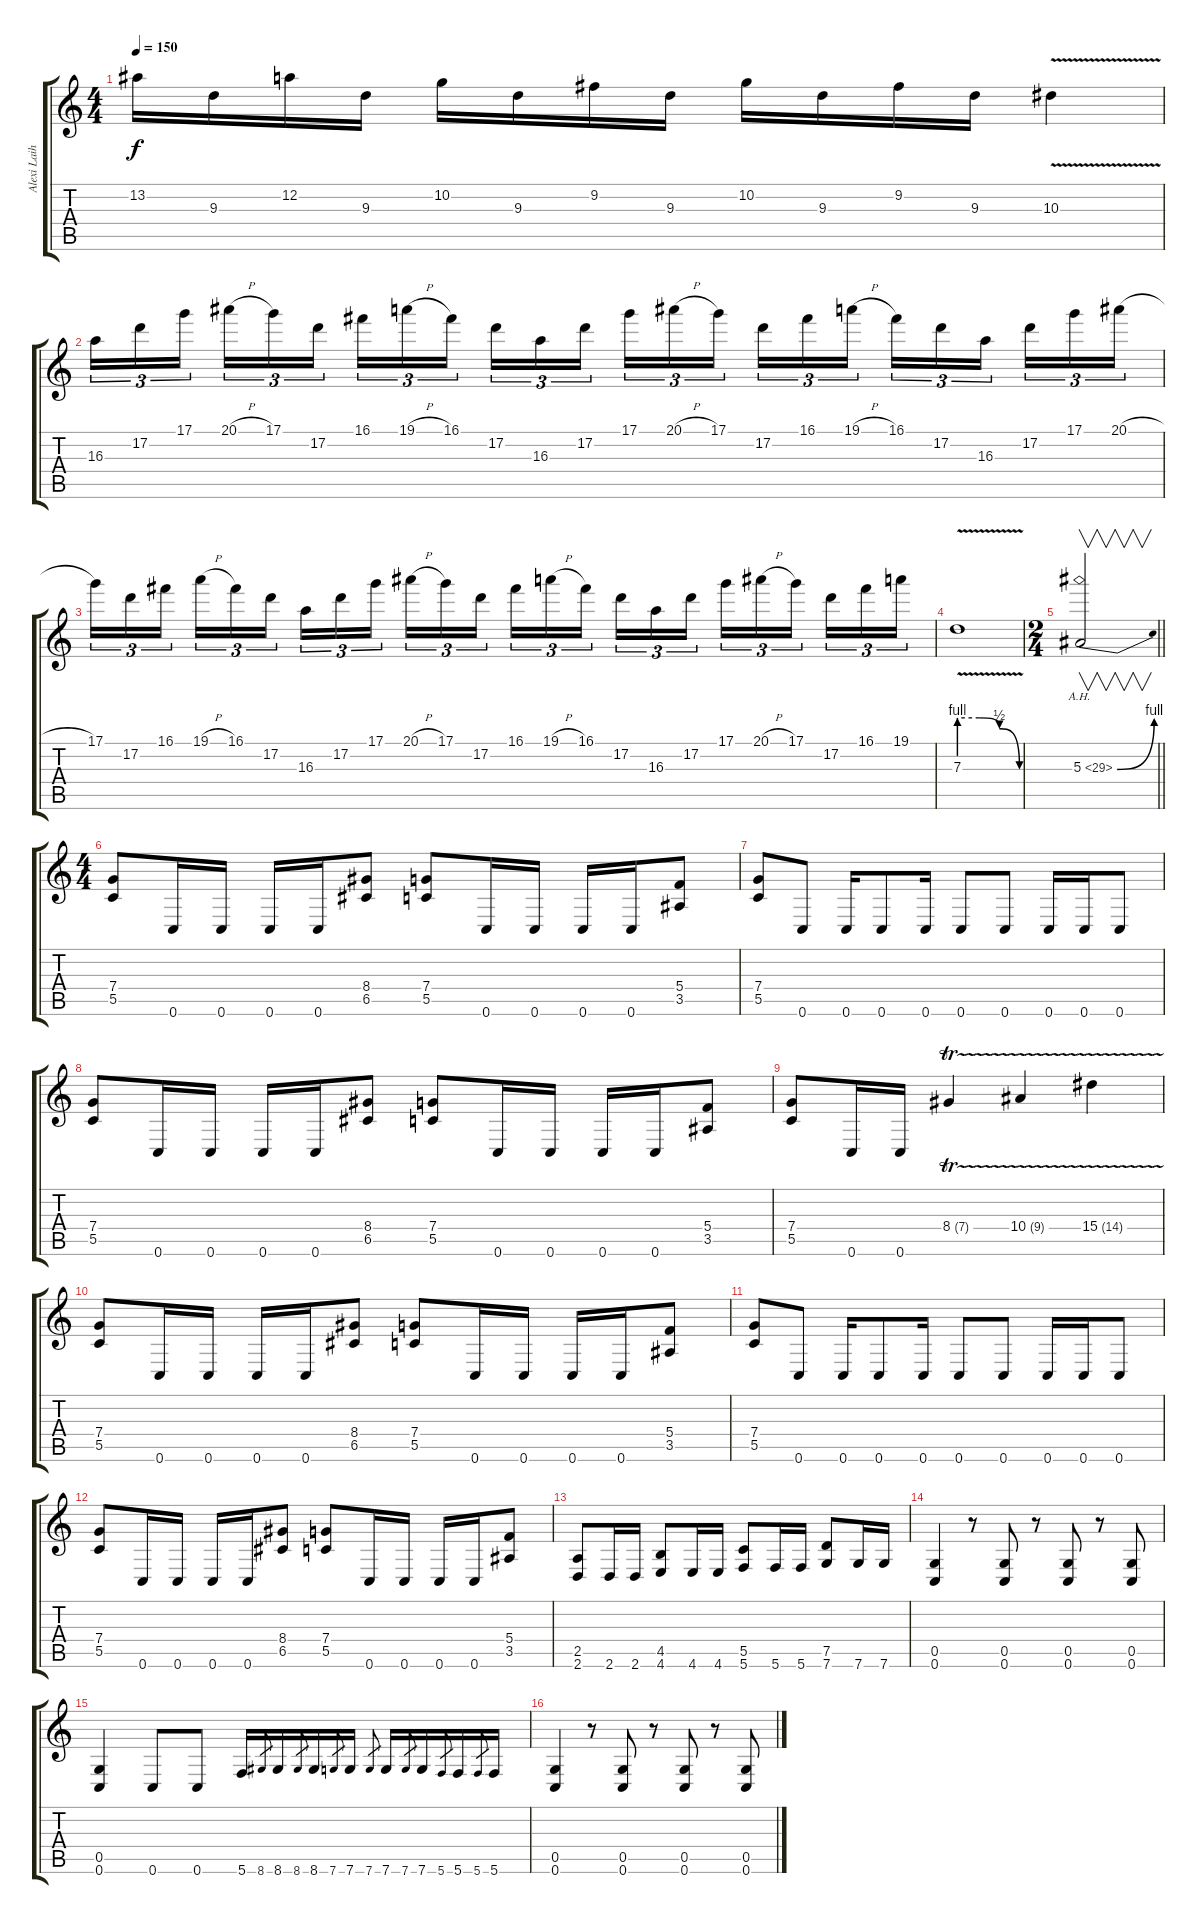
\track ("Alexi Laiho" "Alexi Laih") {instrument distortionguitar}
\staff {score tabs}
\tuning (D4 A3 F3 C3 G2 C2) {hide}
\ts (4 4)
\tempo 150
\clef g2
\ks c
13.2.16{dy f} 9.3.16 12.2.16 9.3.16 10.2.16 9.3.16 9.2.16 9.3.16 10.2.16 9.3.16 9.2.16 9.3.16 10.3{v}.4{instrument guitarharmonics} |
16.3.16{tu (3 2) instrument overdrivenguitar} 17.2.16{tu (3 2)} 17.1.16{tu (3 2) beam splitsecondary} 20.1{h}.16{tu (3 2)} 17.1.16{tu (3 2)} 17.2.16{tu (3 2)} 16.1.16{tu (3 2)} 19.1{h}.16{tu (3 2)} 16.1.16{tu (3 2) beam splitsecondary} 17.2.16{tu (3 2)} 16.3.16{tu (3 2)} 17.2.16{tu (3 2)} 17.1.16{tu (3 2)} 20.1{h}.16{tu (3 2)} 17.1.16{tu (3 2) beam splitsecondary} 17.2.16{tu (3 2)} 16.1.16{tu (3 2)} 19.1{h}.16{tu (3 2)} 16.1.16{tu (3 2)} 17.2.16{tu (3 2)} 16.3.16{tu (3 2) beam splitsecondary} 17.2.16{tu (3 2)} 17.1.16{tu (3 2)} 20.1{h}.16{tu (3 2)} |
17.1.16{tu (3 2)} 17.2.16{tu (3 2)} 16.1.16{tu (3 2) beam splitsecondary} 19.1{h}.16{tu (3 2)} 16.1.16{tu (3 2)} 17.2.16{tu (3 2)} 16.3.16{tu (3 2)} 17.2.16{tu (3 2)} 17.1.16{tu (3 2) beam splitsecondary} 20.1{h}.16{tu (3 2)} 17.1.16{tu (3 2)} 17.2.16{tu (3 2)} 16.1.16{tu (3 2)} 19.1{h}.16{tu (3 2)} 16.1.16{tu (3 2) beam splitsecondary} 17.2.16{tu (3 2)} 16.3.16{tu (3 2)} 17.2.16{tu (3 2)} 17.1.16{tu (3 2)} 20.1{h}.16{tu (3 2)} 17.1.16{tu (3 2) beam splitsecondary} 17.2.16{tu (3 2)} 16.1.16{tu (3 2)} 19.1.16{tu (3 2)} |
7.3{be (custom 0 4 20 4 40 2 60 0) v}.1{instrument guitarharmonics} |
\ts (2 4)
\barLineRight lightlight
5.3{be (bend 0 0 60 4) ah 24}.2{v} |
\ts (4 4)
(7.4 5.5).8{instrument distortionguitar} 0.6.16 0.6.16 0.6.16 0.6.16 (8.4 6.5).8 (7.4 5.5).8 0.6.16 0.6.16 0.6.16 0.6.16 (5.4 3.5).8 |
(7.4 5.5).8 0.6.8 0.6.16 0.6.8 0.6.16 0.6.8 0.6.8 0.6.16 0.6.16 0.6.8 |
(7.4 5.5).8{instrument distortionguitar} 0.6.16 0.6.16 0.6.16 0.6.16 (8.4 6.5).8 (7.4 5.5).8 0.6.16 0.6.16 0.6.16 0.6.16 (5.4 3.5).8 |
(7.4 5.5).8 0.6.16 0.6.16 8.4{tr (7 16)}.4 10.4{tr (9 16)}.4 15.4{tr (14 16)}.4 |
(7.4 5.5).8{instrument distortionguitar} 0.6.16 0.6.16 0.6.16 0.6.16 (8.4 6.5).8 (7.4 5.5).8 0.6.16 0.6.16 0.6.16 0.6.16 (5.4 3.5).8 |
(7.4 5.5).8 0.6.8 0.6.16 0.6.8 0.6.16 0.6.8 0.6.8 0.6.16 0.6.16 0.6.8 |
(7.4 5.5).8{instrument distortionguitar} 0.6.16 0.6.16 0.6.16 0.6.16 (8.4 6.5).8 (7.4 5.5).8 0.6.16 0.6.16 0.6.16 0.6.16 (5.4 3.5).8 |
(2.5 2.6).8{instrument distortionguitar} 2.6.16 2.6.16 (4.5 4.6).8 4.6.16 4.6.16 (5.5 5.6).8 5.6.16 5.6.16 (7.5 7.6).8 7.6.16 7.6.16 |
(0.5 0.6).4 r.8 (0.5 0.6).8 r.8 (0.5 0.6).8 r.8 (0.5 0.6).8 |
(0.5 0.6).4 0.6.8 0.6.8 5.6.16 8.6.8{gr} 8.6.16 8.6.8{gr} 8.6.16 7.6.8{gr} 7.6.16 7.6.8{gr} 7.6.16 7.6.8{gr} 7.6.16 5.6.8{gr} 5.6.16 5.6.8{gr} 5.6.16 |
(0.5 0.6).4 r.8 (0.5 0.6).8 r.8 (0.5 0.6).8 r.8 (0.5 0.6).8
